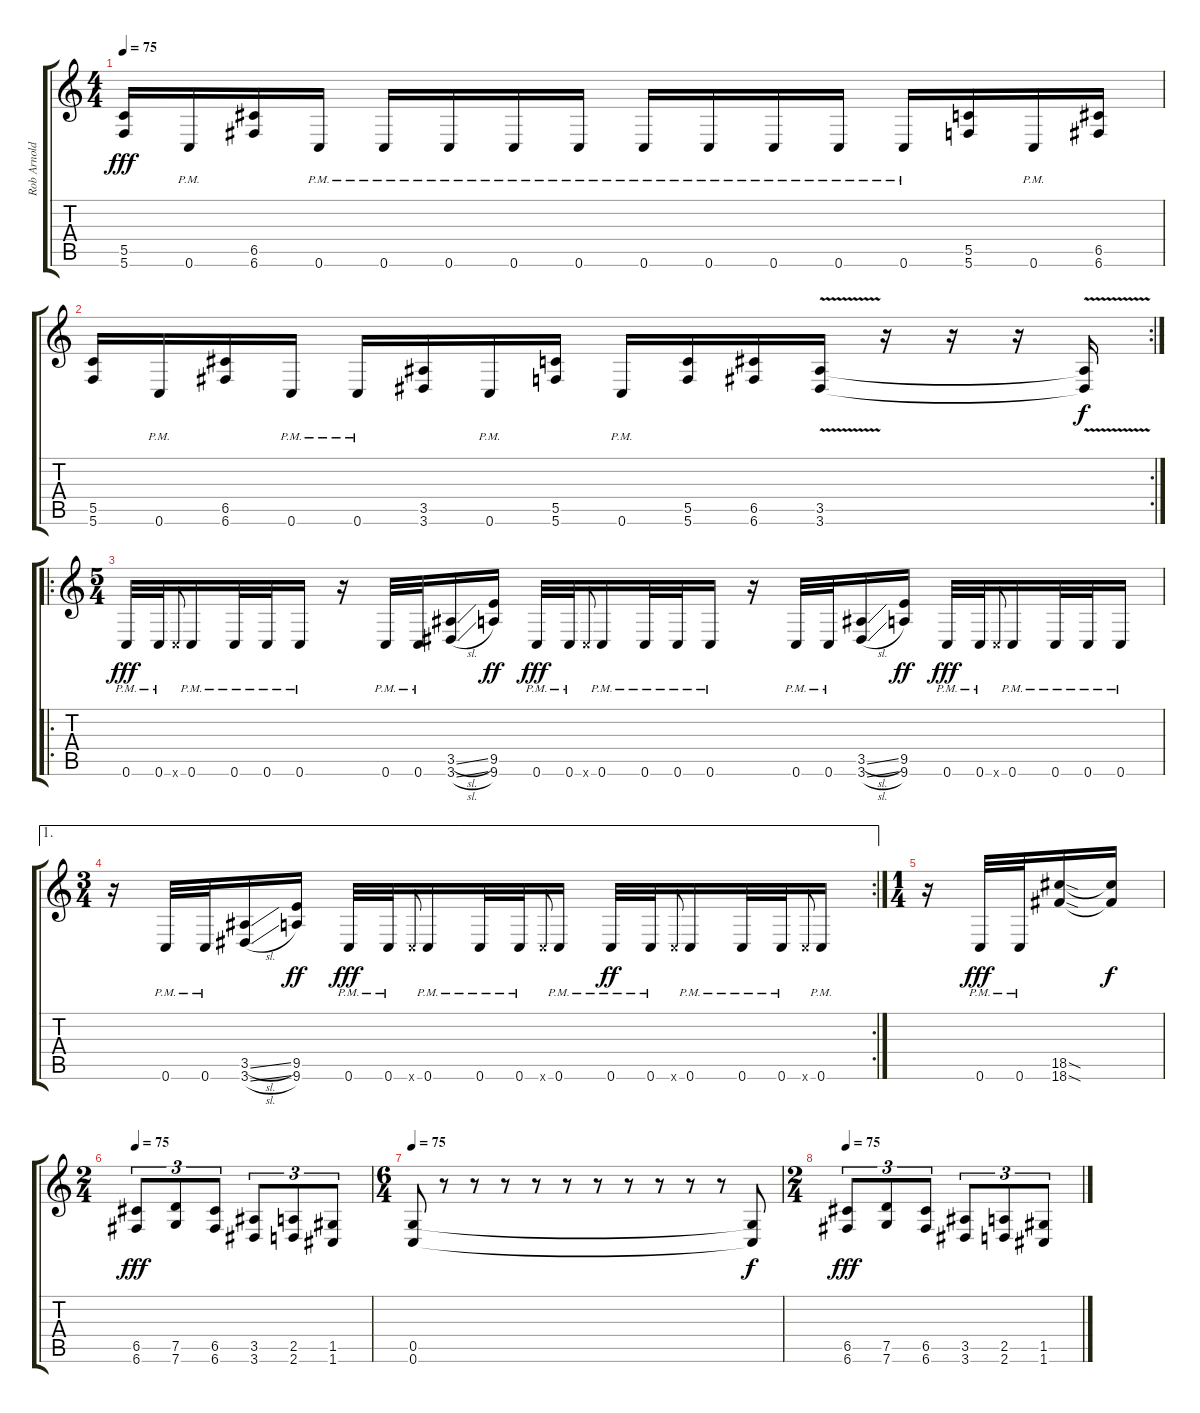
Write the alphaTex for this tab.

\track ("Rob Arnold" "Rob Arnold") {instrument distortionguitar}
\staff {score tabs}
\tuning (D4 A3 F3 C3 G2 C2) {hide}
\ts (4 4)
\tempo 75
\clef g2
\ks c
(5.5 5.6).16{dy fff} 0.6{pm}.16 (6.5 6.6).16 0.6{pm}.16 0.6{pm}.16 0.6{pm}.16 0.6{pm}.16 0.6{pm}.16 0.6{pm}.16 0.6{pm}.16 0.6{pm}.16 0.6{pm}.16 0.6{pm}.16 (5.5 5.6).16 0.6{pm}.16 (6.5 6.6).16 |
\rc 2
(5.5 5.6).16 0.6{pm}.16 (6.5 6.6).16 0.6{pm}.16 0.6{pm}.16 (3.5 3.6).16 0.6{pm}.16 (5.5 5.6).16 0.6{pm}.16 (5.5 5.6).16 (6.5 6.6).16 (3.5{v} 3.6{v}).16 r.16 r.16 r.16 (3.5{t} 3.6{t}).16{dy f} |
\ro
\ts (5 4)
0.6{pm}.32{dy fff} 0.6{pm}.32 0.6{x}.8{gr onbeat} 0.6{pm}.16 0.6{pm}.32 0.6{pm}.32 0.6{pm}.16 r.16 0.6{pm}.32 0.6{pm}.32 (3.5{sl} 3.6{sl}).16 (9.5 9.6).16{dy ff} 0.6{pm}.32{dy fff} 0.6{pm}.32 0.6{x}.8{gr onbeat} 0.6{pm}.16 0.6{pm}.32 0.6{pm}.32 0.6{pm}.16 r.16 0.6{pm}.32 0.6{pm}.32 (3.5{sl} 3.6{sl}).16 (9.5 9.6).16{dy ff} 0.6{pm}.32{dy fff} 0.6{pm}.32 0.6{x}.8{gr onbeat} 0.6{pm}.16 0.6{pm}.32 0.6{pm}.32 0.6{pm}.16 |
\ae 1
\rc 2
\ts (3 4)
r.16 0.6{pm}.32 0.6{pm}.32 (3.5{sl} 3.6{sl}).16 (9.5 9.6).16{dy ff} 0.6{pm}.32{dy fff} 0.6{pm}.32 0.6{x}.8{gr onbeat} 0.6{pm}.16 0.6{pm}.32 0.6{pm}.32 0.6{x}.8{gr onbeat} 0.6{pm}.16 0.6{pm}.32{dy ff} 0.6{pm}.32 0.6{x}.8{gr onbeat} 0.6{pm}.16 0.6{pm}.32 0.6{pm}.32 0.6{x}.8{gr onbeat} 0.6{pm}.16 |
\ts (1 4)
r.16 0.6{pm}.32{dy fff} 0.6{pm}.32 (18.5{sod} 18.6{sod}).16 (18.5{t} 18.6{t}).16{dy f} |
\ts (2 4)
\tempo 75
(6.5 6.6).8{tu (3 2) dy fff} (7.5 7.6).8{tu (3 2)} (6.5 6.6).8{tu (3 2)} (3.5 3.6).8{tu (3 2)} (2.5 2.6).8{tu (3 2)} (1.5 1.6).8{tu (3 2)} |
\ts (6 4)
\tempo 75
(0.5 0.6).8 r.8 r.8 r.8 r.8 r.8 r.8 r.8 r.8 r.8 r.8 (0.5{t} 0.6{t}).8{dy f} |
\ts (2 4)
\tempo 75
(6.5 6.6).8{tu (3 2) dy fff} (7.5 7.6).8{tu (3 2)} (6.5 6.6).8{tu (3 2)} (3.5 3.6).8{tu (3 2)} (2.5 2.6).8{tu (3 2)} (1.5 1.6).8{tu (3 2)}
